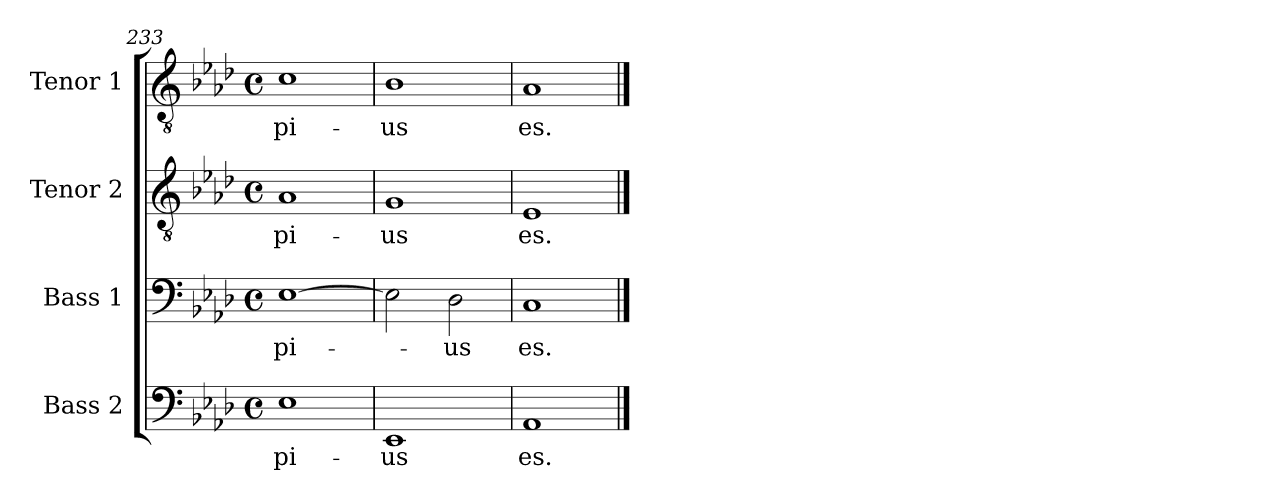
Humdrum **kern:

**kern	**text	**kern	**text	**kern	**text	**kern	**text
*part4	*part4	*part3	*part3	*part2	*part2	*part1	*part1
*staff4	*staff4	*staff3	*staff3	*staff2	*staff2	*staff1	*staff1
*I"Bass 2	*	*I"Bass 1	*	*I"Tenor 2	*	*I"Tenor 1	*
*I'B. 2	*	*I'B. 1	*	*I'T. 2	*	*I'T. 1	*
*clefF4	*	*clefF4	*	*clefGv2	*	*clefGv2	*
*k[b-e-a-d-]	*	*k[b-e-a-d-]	*	*k[b-e-a-d-]	*	*k[b-e-a-d-]	*
*A-:	*	*A-:	*	*A-:	*	*A-:	*
*M4/4	*	*M4/4	*	*M4/4	*	*M4/4	*
*met(c)	*	*met(c)	*	*met(c)	*	*met(c)	*
=233	=233	=233	=233	=233	=233	=233	=233
!	!LO:LY:b	!	!LO:LY:b	!	!LO:LY:b	!	!LO:LY:b
1E-	pi-	[1E-	pi-	1A-	pi-	1c	pi-
=234	=234	=234	=234	=234	=234	=234	=234
!	!LO:LY:b	!	!	!	!LO:LY:b	!	!LO:LY:b
1EE-	-us	2E-\]	.	1G	-us	1B-	-us
!	!	!	!LO:LY:b	!	!	!	!
.	.	2D-\	-us	.	.	.	.
=235	=235	=235	=235	=235	=235	=235	=235
!	!LO:LY:b	!	!LO:LY:b	!	!LO:LY:b	!	!LO:LY:b
1AA-	es.	1C	es.	1E-	es.	1A-	es.
==	==	==	==	==	==	==	==
*-	*-	*-	*-	*-	*-	*-	*-
